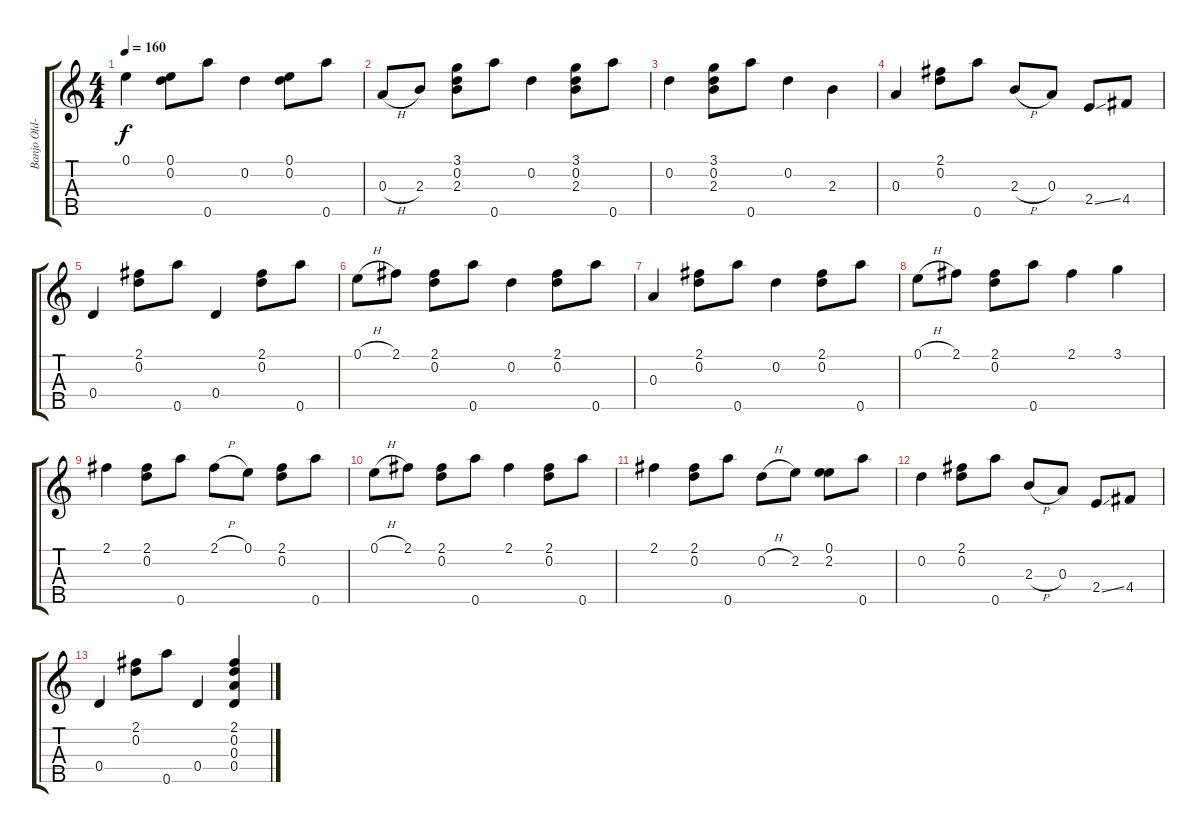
\track ("Banjo Old-D (aDADE)" "Banjo Old-") {instrument banjo}
\staff {score tabs}
\tuning (E4 D4 A3 D3 A4) {hide}
\displaytranspose 12
\ts (4 4)
\tempo 160
\clef g2
\ks c
0.1.4{dy f} (0.1 0.2).8 0.5.8 0.2.4 (0.1 0.2).8 0.5.8 |
0.3{h}.8 2.3.8 (3.1 0.2 2.3).8 0.5.8 0.2.4 (3.1 0.2 2.3).8 0.5.8 |
0.2.4 (3.1 0.2 2.3).8 0.5.8 0.2.4 2.3.4 |
0.3.4 (2.1 0.2).8 0.5.8 2.3{h}.8 0.3.8 2.4{ss}.8 4.4.8 |
0.4.4 (2.1 0.2).8 0.5.8 0.4.4 (2.1 0.2).8 0.5.8 |
0.1{h}.8 2.1.8 (2.1 0.2).8 0.5.8 0.2.4 (2.1 0.2).8 0.5.8 |
0.3.4 (2.1 0.2).8 0.5.8 0.2.4 (2.1 0.2).8 0.5.8 |
0.1{h}.8 2.1.8 (2.1 0.2).8 0.5.8 2.1.4 3.1.4 |
2.1.4 (2.1 0.2).8 0.5.8 2.1{h}.8 0.1.8 (2.1 0.2).8 0.5.8 |
0.1{h}.8 2.1.8 (2.1 0.2).8 0.5.8 2.1.4 (2.1 0.2).8 0.5.8 |
2.1.4 (2.1 0.2).8 0.5.8 0.2{h}.8 2.2.8 (0.1 2.2).8 0.5.8 |
0.2.4 (2.1 0.2).8 0.5.8 2.3{h}.8 0.3.8 2.4{ss}.8 4.4.8 |
0.4.4 (2.1 0.2).8 0.5.8 0.4.4 (2.1 0.2 0.3 0.4).4
